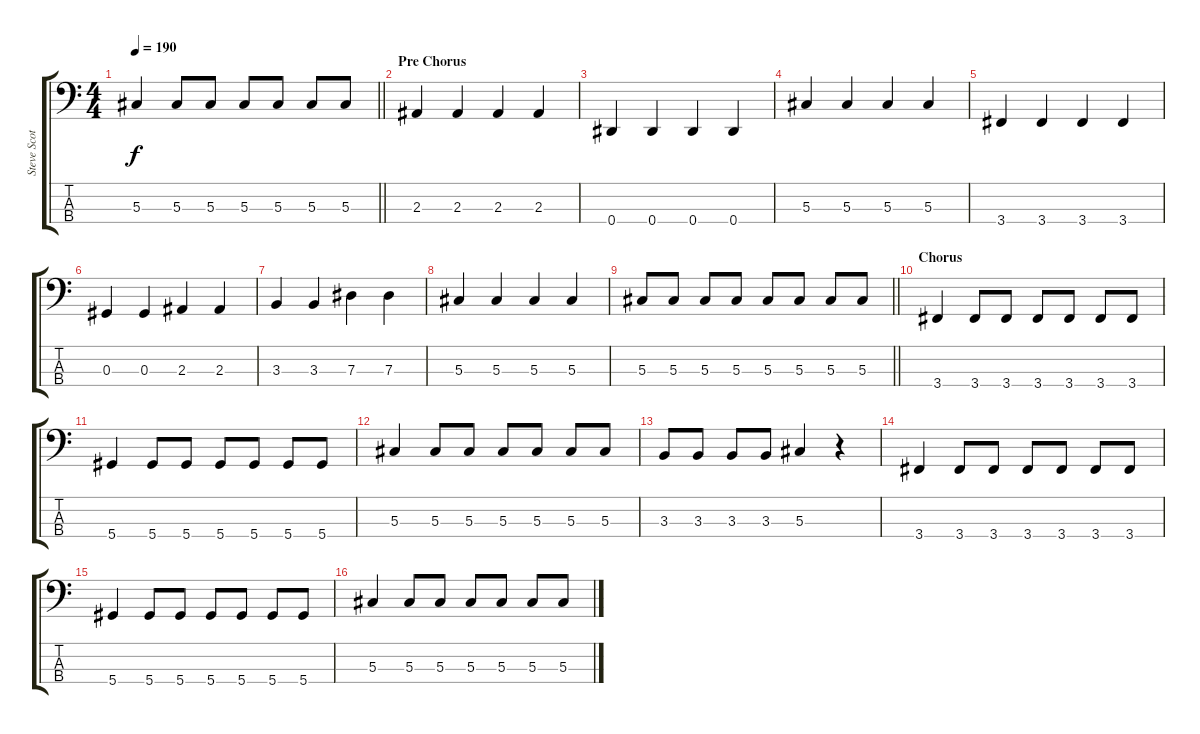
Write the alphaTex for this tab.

\track ("Steve Scott" "Steve Scot") {instrument electricbassfinger}
\staff {score tabs}
\tuning (Gb2 Db2 Ab1 Eb1) {hide}
\ts (4 4)
\tempo 190
\clef f4
\barLineRight lightlight
\ks c
5.3.4{dy f} 5.3.8 5.3.8 5.3.8 5.3.8 5.3.8 5.3.8 |
\section ("" "Pre Chorus")
2.3.4 2.3.4 2.3.4 2.3.4 |
0.4.4 0.4.4 0.4.4 0.4.4 |
5.3.4 5.3.4 5.3.4 5.3.4 |
3.4.4 3.4.4 3.4.4 3.4.4 |
0.3.4 0.3.4 2.3.4 2.3.4 |
3.3.4 3.3.4 7.3.4 7.3.4 |
5.3.4 5.3.4 5.3.4 5.3.4 |
\barLineRight lightlight
5.3.8 5.3.8 5.3.8 5.3.8 5.3.8 5.3.8 5.3.8 5.3.8 |
\section ("" "Chorus")
3.4.4 3.4.8 3.4.8 3.4.8 3.4.8 3.4.8 3.4.8 |
5.4.4 5.4.8 5.4.8 5.4.8 5.4.8 5.4.8 5.4.8 |
5.3.4 5.3.8 5.3.8 5.3.8 5.3.8 5.3.8 5.3.8 |
3.3.8 3.3.8 3.3.8 3.3.8 5.3.4 r.4 |
3.4.4 3.4.8 3.4.8 3.4.8 3.4.8 3.4.8 3.4.8 |
5.4.4 5.4.8 5.4.8 5.4.8 5.4.8 5.4.8 5.4.8 |
5.3.4 5.3.8 5.3.8 5.3.8 5.3.8 5.3.8 5.3.8
